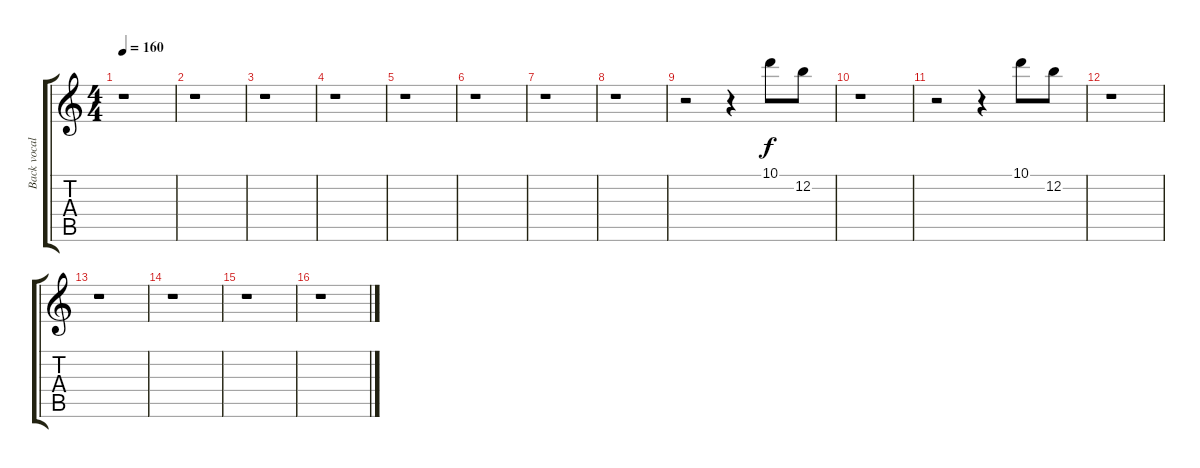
\track ("Back vocals" "Back vocal") {instrument overdrivenguitar}
\staff {score tabs}
\tuning (E4 B3 G3 D3 A2 E2) {hide}
\ts (4 4)
\tempo 160
\clef g2
\ks c
r.1{dy f} |
r.1 |
r.1 |
r.1 |
r.1 |
r.1 |
r.1 |
r.1 |
r.2 r.4 10.1.8 12.2.8 |
r.1 |
r.2 r.4 10.1.8 12.2.8 |
r.1 |
r.1 |
r.1 |
r.1 |
r.1
